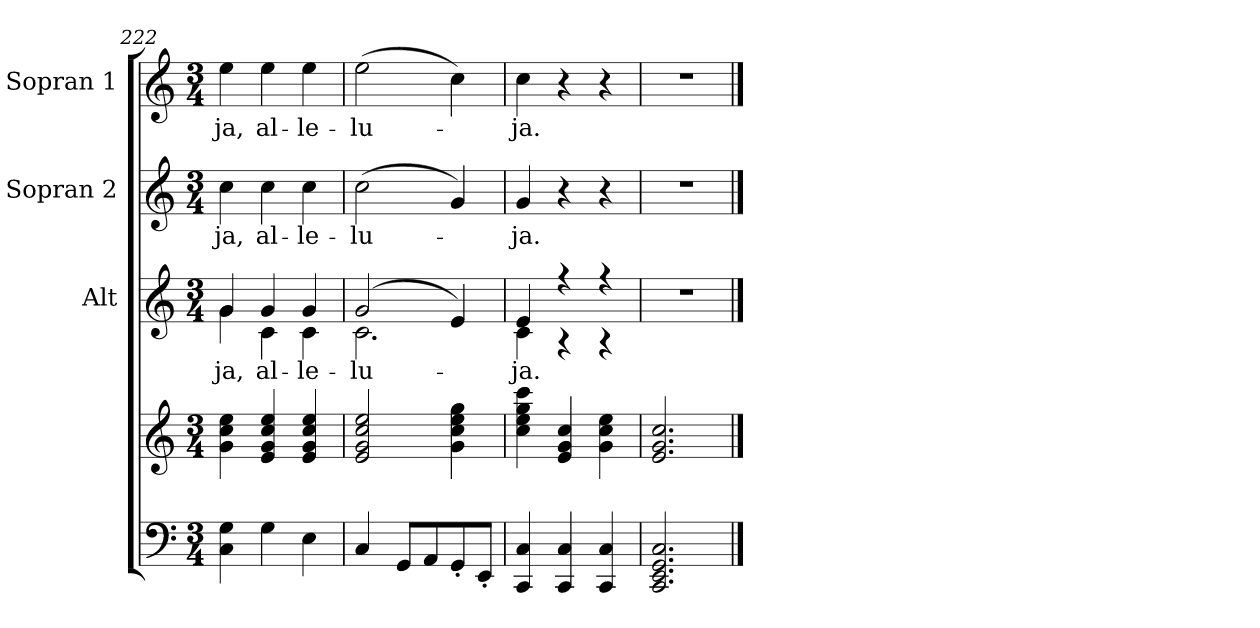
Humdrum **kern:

**kern	**kern	**kern	**text	**kern	**text	**kern	**text
*part4	*part4	*part3	*part3	*part2	*part2	*part1	*part1
*staff5	*staff4	*staff3	*staff3	*staff2	*staff2	*staff1	*staff1
*	*	*I"Alt	*	*I"Sopran 2	*	*I"Sopran 1	*
*	*	*I'A.	*	*I'S. 2	*	*I'S. 1	*
*clefF4	*clefG2	*clefG2	*	*clefG2	*	*clefG2	*
*k[]	*k[]	*k[]	*	*k[]	*	*k[]	*
*C:	*C:	*C:	*	*C:	*	*C:	*
*M3/4	*M3/4	*M3/4	*	*M3/4	*	*M3/4	*
=222	=222	=222	=222	=222	=222	=222	=222
!	!	!	!LO:LY:b	!	!LO:LY:b	!	!LO:LY:b
*	*	*^	*	*	*	*	*
4C\ 4G\	4g\ 4cc\ 4ee\	4g/	4g\	-ja,	4cc\	-ja,	4ee\	-ja,
!	!	!	!	!LO:LY:b	!	!LO:LY:b	!	!LO:LY:b
4G\	4e/ 4g/ 4cc/ 4ee/	4g/	4c\	al-	4cc\	al-	4ee\	al-
!	!	!	!	!LO:LY:b	!	!LO:LY:b	!	!LO:LY:b
4E\	4e/ 4g/ 4cc/ 4ee/	4g/	4c\	-le-	4cc\	-le-	4ee\	-le-
=223	=223	=223	=223	=223	=223	=223	=223	=223
!	!	!	!	!LO:LY:b	!	!LO:LY:b	!	!LO:LY:b
4C/	2e/ 2g/ 2cc/ 2ee/	(2g/	2.c\	-lu-	(>2cc\	-lu-	(>2ee\	-lu-
8GG/L	.	.	.	.	.	.	.	.
8AA/	.	.	.	.	.	.	.	.
8GG'</	4g\ 4cc\ 4ee\ 4gg\	4e/)	.	.	4g/)	.	4cc\)	.
8EE'</J	.	.	.	.	.	.	.	.
=224	=224	=224	=224	=224	=224	=224	=224	=224
!	!	!	!	!LO:LY:b	!	!LO:LY:b	!	!LO:LY:b
4CC/ 4C/	4cc\ 4ee\ 4gg\ 4ccc\	4e/	4c\	-ja.	4g/	-ja.	4cc\	-ja.
4CC/ 4C/	4e/ 4g/ 4cc/	4r	4r	.	4r	.	4r	.
4CC/ 4C/	4g\ 4cc\ 4ee\	4r	4r	.	4r	.	4r	.
*	*	*v	*v	*	*	*	*	*
=225	=225	=225	=225	=225	=225	=225	=225
2.CC/ 2.EE/ 2.GG/ 2.C/	2.e/ 2.g/ 2.cc/	2.r	.	2.r	.	2.r	.
==	==	==	==	==	==	==	==
*-	*-	*-	*-	*-	*-	*-	*-
